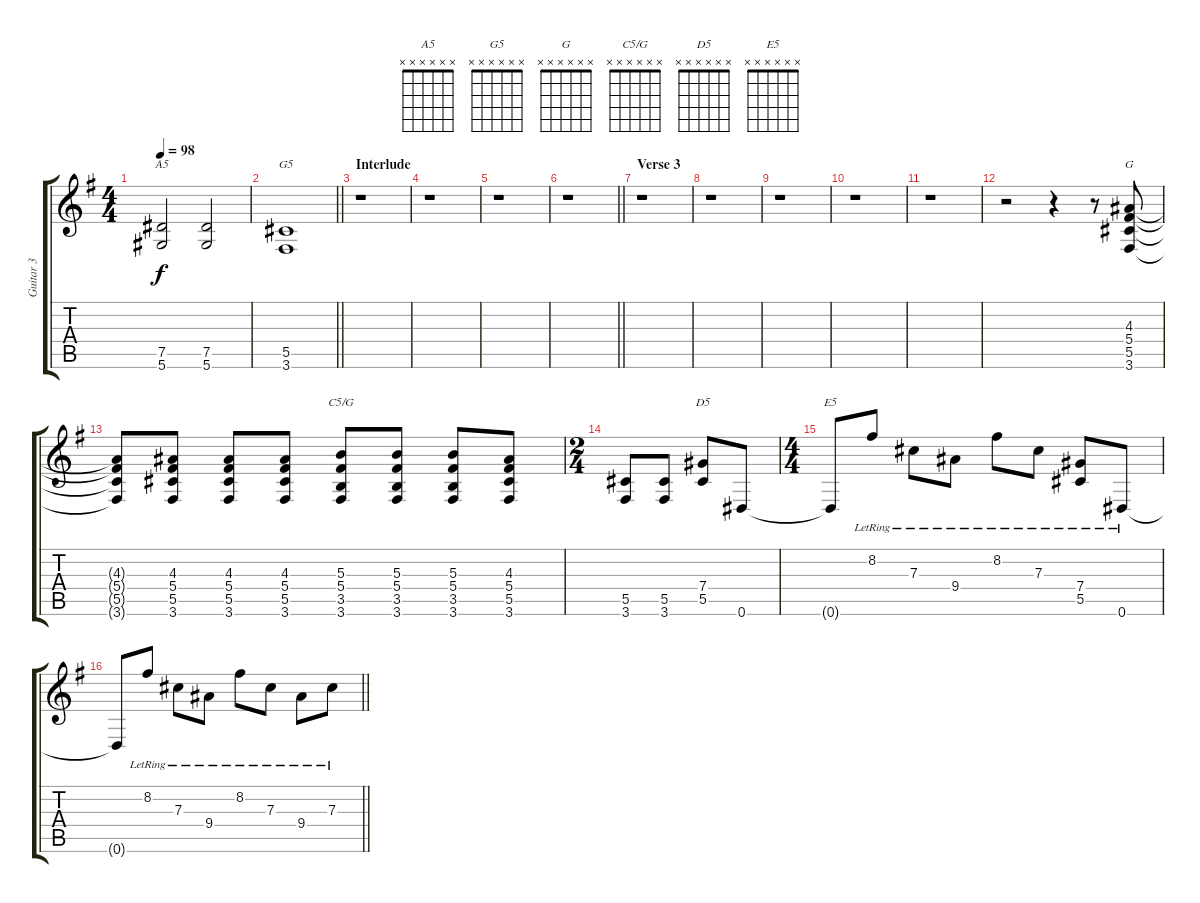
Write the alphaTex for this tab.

\track ("Guitar 3" "Guitar 3") {instrument distortionguitar}
\staff {score tabs}
\tuning (Eb4 Bb3 Gb3 Db3 Ab2 Eb2) {hide}
\chord ("A5" x x x x x x)
\chord ("G5" x x x x x x)
\chord ("G" x x x x x x)
\chord ("C5/G" x x x x x x)
\chord ("D5" x x x x x x)
\chord ("E5" x x x x x x)
\ts (4 4)
\tempo 98
\clef g2
\ks g
(7.5 5.6).2{ch "A5" dy f} (7.5 5.6).2 |
\barLineRight lightlight
(5.5 3.6).1{ch "G5"} |
\section ("" "Interlude")
r.1 |
r.1 |
r.1 |
\barLineRight lightlight
r.1 |
\section ("" "Verse 3")
r.1 |
r.1 |
r.1 |
r.1 |
r.1 |
r.2 r.4 r.8 (4.3 5.4 5.5 3.6).8{ch "G"} |
(4.3{t} 5.4{t} 5.5{t} 3.6{t}).8 (4.3 5.4 5.5 3.6).8 (4.3 5.4 5.5 3.6).8 (4.3 5.4 5.5 3.6).8 (5.3 5.4 3.5 3.6).8{ch "C5/G"} (5.3 5.4 3.5 3.6).8 (5.3 5.4 3.5 3.6).8 (4.3 5.4 5.5 3.6).8 |
\ts (2 4)
(5.5 3.6).8 (5.5 3.6).8 (7.4 5.5).8{ch "D5"} 0.6.8 |
\ts (4 4)
0.6{t}.8{ch "E5"} 8.2{lr}.8 7.3{lr}.8 9.4{lr}.8 8.2{lr}.8 7.3{lr}.8 (7.4{lr} 5.5{lr}).8 0.6{lr}.8 |
\barLineRight lightlight
0.6{t}.8 8.2{lr}.8 7.3{lr}.8 9.4{lr}.8 8.2{lr}.8 7.3{lr}.8 9.4{lr}.8 7.3{lr}.8
